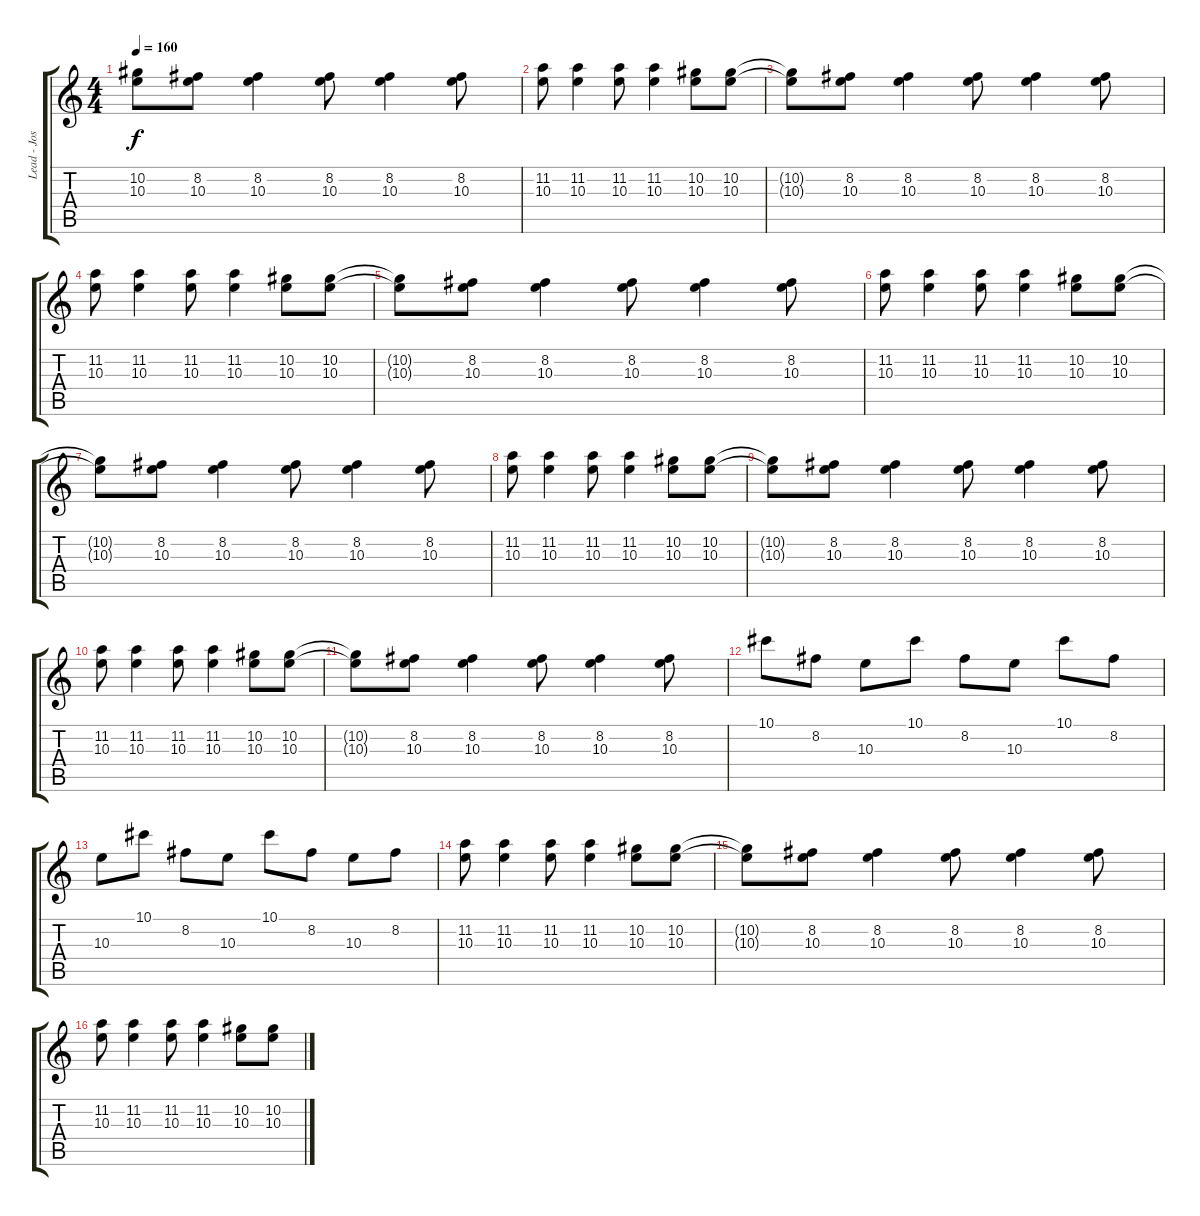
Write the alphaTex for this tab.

\track ("Lead - Josh Farro" "Lead - Jos") {instrument distortionguitar}
\staff {score tabs}
\tuning (Eb4 Bb3 Gb3 Db3 Ab2 Db2) {hide}
\ts (4 4)
\tempo 160
\clef g2
\ks c
(10.2{t} 10.3{t}).8{dy f} (8.2 10.3).8 (8.2 10.3).4 (8.2 10.3).8 (8.2 10.3).4 (8.2 10.3).8 |
(11.2 10.3).8 (11.2 10.3).4 (11.2 10.3).8 (11.2 10.3).4 (10.2 10.3).8 (10.2 10.3).8 |
(10.2{t} 10.3{t}).8 (8.2 10.3).8 (8.2 10.3).4 (8.2 10.3).8 (8.2 10.3).4 (8.2 10.3).8 |
(11.2 10.3).8 (11.2 10.3).4 (11.2 10.3).8 (11.2 10.3).4 (10.2 10.3).8 (10.2 10.3).8 |
(10.2{t} 10.3{t}).8 (8.2 10.3).8 (8.2 10.3).4 (8.2 10.3).8 (8.2 10.3).4 (8.2 10.3).8 |
(11.2 10.3).8 (11.2 10.3).4 (11.2 10.3).8 (11.2 10.3).4 (10.2 10.3).8 (10.2 10.3).8 |
(10.2{t} 10.3{t}).8 (8.2 10.3).8 (8.2 10.3).4 (8.2 10.3).8 (8.2 10.3).4 (8.2 10.3).8 |
(11.2 10.3).8 (11.2 10.3).4 (11.2 10.3).8 (11.2 10.3).4 (10.2 10.3).8 (10.2 10.3).8 |
(10.2{t} 10.3{t}).8 (8.2 10.3).8 (8.2 10.3).4 (8.2 10.3).8 (8.2 10.3).4 (8.2 10.3).8 |
(11.2 10.3).8 (11.2 10.3).4 (11.2 10.3).8 (11.2 10.3).4 (10.2 10.3).8 (10.2 10.3).8 |
(10.2{t} 10.3{t}).8 (8.2 10.3).8 (8.2 10.3).4 (8.2 10.3).8 (8.2 10.3).4 (8.2 10.3).8 |
10.1.8 8.2.8 10.3.8 10.1.8 8.2.8 10.3.8 10.1.8 8.2.8 |
10.3.8 10.1.8 8.2.8 10.3.8 10.1.8 8.2.8 10.3.8 8.2.8 |
(11.2 10.3).8 (11.2 10.3).4 (11.2 10.3).8 (11.2 10.3).4 (10.2 10.3).8 (10.2 10.3).8 |
(10.2{t} 10.3{t}).8 (8.2 10.3).8 (8.2 10.3).4 (8.2 10.3).8 (8.2 10.3).4 (8.2 10.3).8 |
(11.2 10.3).8 (11.2 10.3).4 (11.2 10.3).8 (11.2 10.3).4 (10.2 10.3).8 (10.2 10.3).8
